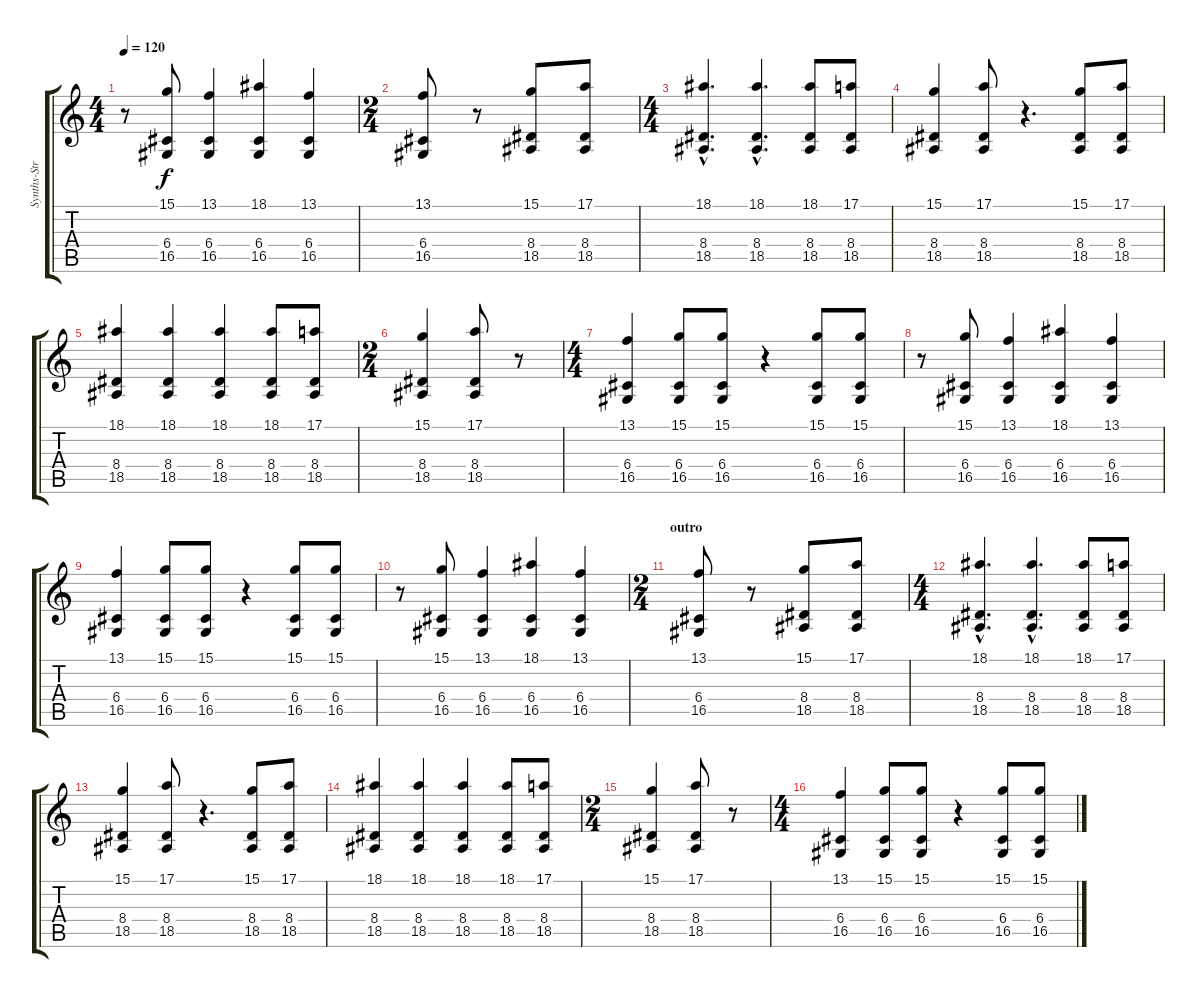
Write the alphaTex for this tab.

\track ("Synths-Strings-Bells(Hogson,Davies)" "Synths-Str") {instrument stringensemble1}
\staff {score tabs}
\tuning (E4 B3 G3 D3 A2 E2) {hide}
\ts (4 4)
\tempo 120
\clef g2
\ks c
r.8{dy f} (15.1 6.4 16.5).8 (13.1 6.4 16.5).4 (18.1 6.4 16.5).4 (13.1 6.4 16.5).4 |
\ts (2 4)
(13.1 6.4 16.5).8 r.8 (15.1 8.4 18.5).8 (17.1 8.4 18.5).8 |
\ts (4 4)
(18.1{hac} 8.4{hac} 18.5{hac}).4{d} (18.1{hac} 8.4{hac} 18.5{hac}).4{d} (18.1 8.4 18.5).8 (17.1 8.4 18.5).8 |
(15.1 8.4 18.5).4 (17.1 8.4 18.5).8 r.4{d} (15.1 8.4 18.5).8 (17.1 8.4 18.5).8 |
(18.1 8.4 18.5).4 (18.1 8.4 18.5).4 (18.1 8.4 18.5).4 (18.1 8.4 18.5).8 (17.1 8.4 18.5).8 |
\ts (2 4)
(15.1 8.4 18.5).4 (17.1 8.4 18.5).8 r.8 |
\ts (4 4)
(13.1 6.4 16.5).4 (15.1 6.4 16.5).8 (15.1 6.4 16.5).8 r.4 (15.1 6.4 16.5).8 (15.1 6.4 16.5).8 |
r.8 (15.1 6.4 16.5).8 (13.1 6.4 16.5).4 (18.1 6.4 16.5).4 (13.1 6.4 16.5).4 |
(13.1 6.4 16.5).4 (15.1 6.4 16.5).8 (15.1 6.4 16.5).8 r.4 (15.1 6.4 16.5).8 (15.1 6.4 16.5).8 |
r.8 (15.1 6.4 16.5).8 (13.1 6.4 16.5).4 (18.1 6.4 16.5).4 (13.1 6.4 16.5).4 |
\ts (2 4)
\section ("" "outro")
(13.1 6.4 16.5).8 r.8 (15.1 8.4 18.5).8 (17.1 8.4 18.5).8 |
\ts (4 4)
(18.1{hac} 8.4{hac} 18.5{hac}).4{d} (18.1{hac} 8.4{hac} 18.5{hac}).4{d} (18.1 8.4 18.5).8 (17.1 8.4 18.5).8 |
(15.1 8.4 18.5).4 (17.1 8.4 18.5).8 r.4{d} (15.1 8.4 18.5).8 (17.1 8.4 18.5).8 |
(18.1 8.4 18.5).4 (18.1 8.4 18.5).4 (18.1 8.4 18.5).4 (18.1 8.4 18.5).8 (17.1 8.4 18.5).8 |
\ts (2 4)
(15.1 8.4 18.5).4 (17.1 8.4 18.5).8 r.8 |
\ts (4 4)
(13.1 6.4 16.5).4 (15.1 6.4 16.5).8 (15.1 6.4 16.5).8 r.4 (15.1 6.4 16.5).8 (15.1 6.4 16.5).8
